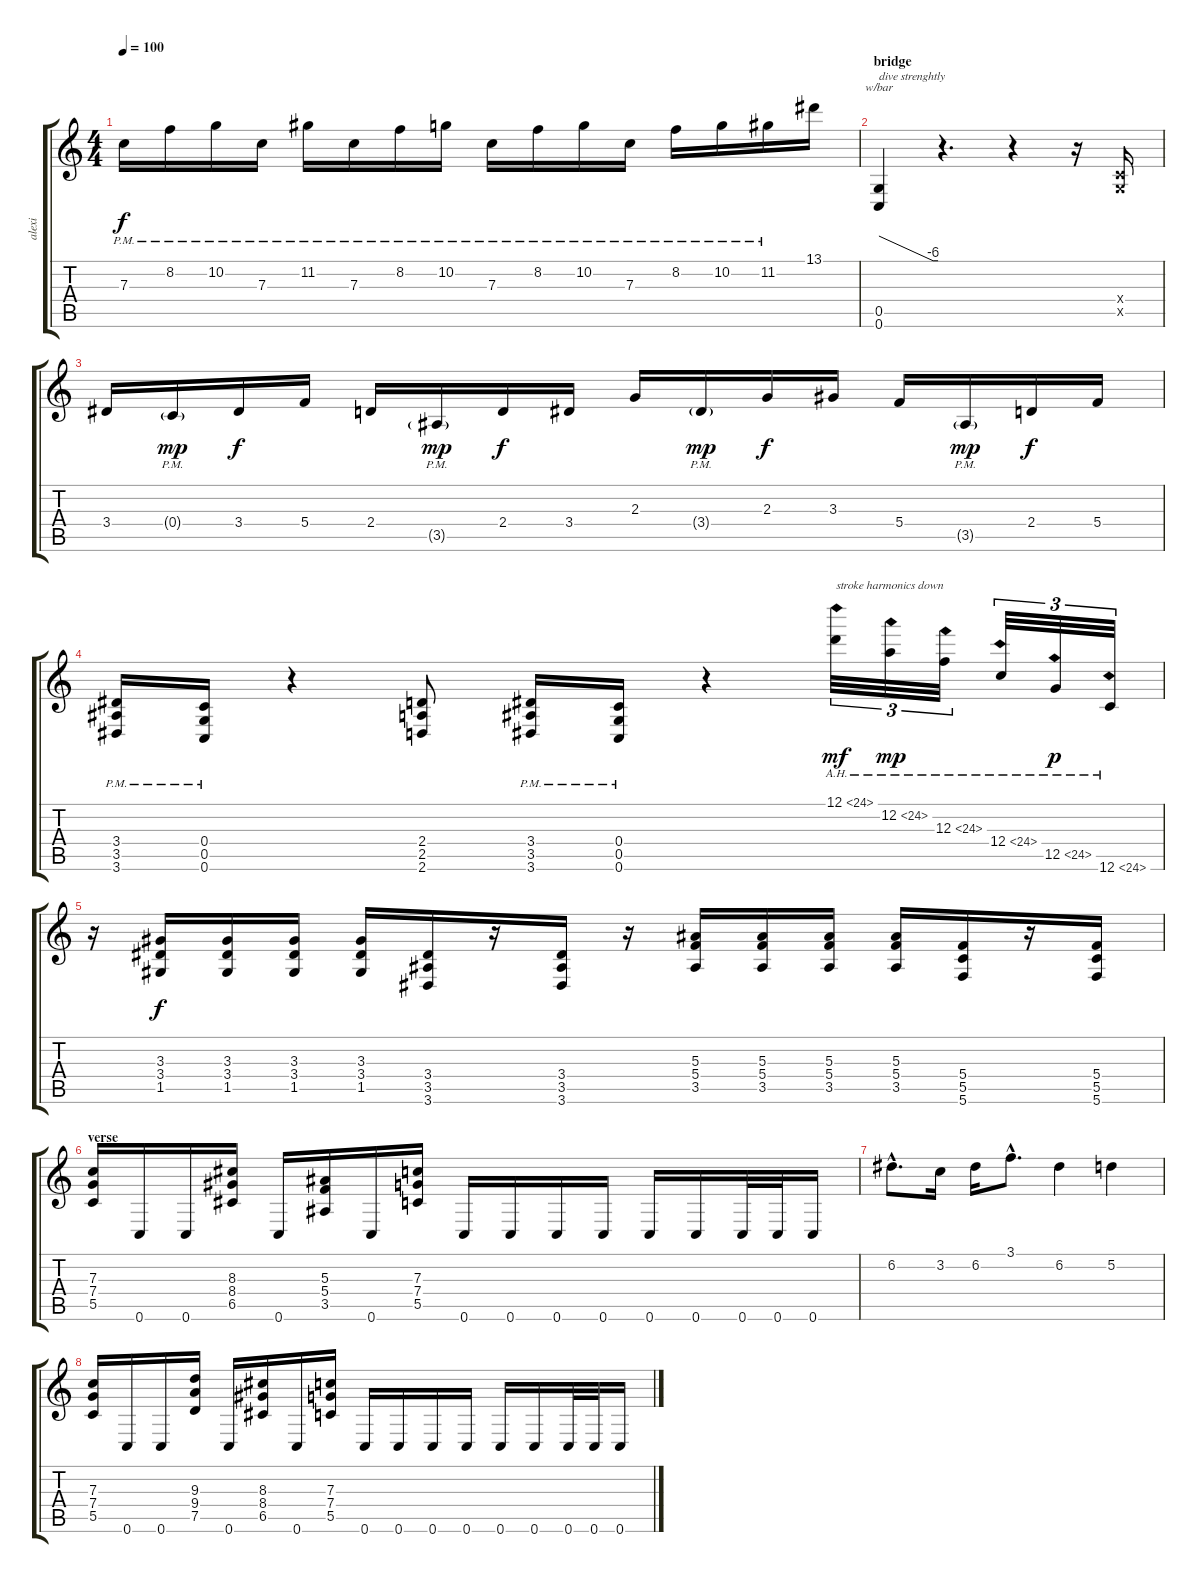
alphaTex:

\track ("alexi" "alexi") {instrument distortionguitar}
\staff {score tabs}
\tuning (D4 A3 F3 C3 G2 C2) {hide}
\ts (4 4)
\tempo 100
\clef g2
\ks c
7.3{pm}.16{dy f} 8.2{pm}.16 10.2{pm}.16 7.3{pm}.16 11.2{pm}.16 7.3{pm}.16 8.2{pm}.16 10.2{pm}.16 7.3{pm}.16 8.2{pm}.16 10.2{pm}.16 7.3{pm}.16 8.2{pm}.16 10.2{pm}.16 11.2{pm}.16 13.1.16 |
\section ("" "bridge")
(0.5 0.6).4{tbe (custom default 0 0 55 -24 60 -24) txt "dive strenghtly"} r.4{d} r.4 r.16 (0.4{x} 0.5{x}).16 |
3.4.16 0.4{g pm}.16{dy mp} 3.4.16{dy f} 5.4.16 2.4.16 3.5{g pm}.16{dy mp} 2.4.16{dy f} 3.4.16 2.3.16 3.4{g pm}.16{dy mp} 2.3.16{dy f} 3.3.16 5.4.16 3.5{g pm}.16{dy mp} 2.4.16{dy f} 5.4.16 |
(3.4{pm} 3.5{pm} 3.6{pm}).16 (0.4{pm} 0.5{pm} 0.6{pm}).16 r.4 (2.4 2.5 2.6).8 (3.4{pm} 3.5{pm} 3.6{pm}).16 (0.4{pm} 0.5{pm} 0.6{pm}).16 r.4 12.1{ah 12}.32{tu (3 2) txt "stroke harmonics down" dy mf instrument guitarharmonics} 12.2{ah 12}.32{tu (3 2) dy mp} 12.3{ah 12}.32{tu (3 2)} 12.4{ah 12}.32{tu (3 2)} 12.5{ah 12}.32{tu (3 2) dy p} 12.6{ah 12}.32{tu (3 2)} |
r.16 (3.3 3.4 1.5).16{dy f instrument distortionguitar} (3.3 3.4 1.5).16 (3.3 3.4 1.5).16 (3.3 3.4 1.5).16 (3.4 3.5 3.6).16 r.16 (3.4 3.5 3.6).16 r.16 (5.3 5.4 3.5).16 (5.3 5.4 3.5).16 (5.3 5.4 3.5).16 (5.3 5.4 3.5).16 (5.4 5.5 5.6).16 r.16 (5.4 5.5 5.6).16 |
\section ("" "verse")
(7.3 7.4 5.5).16 0.6.16 0.6.16 (8.3 8.4 6.5).16 0.6.16 (5.3 5.4 3.5).16 0.6.16 (7.3 7.4 5.5).16 0.6.16 0.6.16 0.6.16 0.6.16 0.6.16 0.6.16 0.6.32 0.6.32 0.6.16 |
6.2{hac}.8{d} 3.2.16 6.2.16 3.1{hac}.8{d} 6.2.4 5.2.4 |
(7.3 7.4 5.5).16 0.6.16 0.6.16 (9.3 9.4 7.5).16 0.6.16 (8.3 8.4 6.5).16 0.6.16 (7.3 7.4 5.5).16 0.6.16 0.6.16 0.6.16 0.6.16 0.6.16 0.6.16 0.6.32 0.6.32 0.6.16
